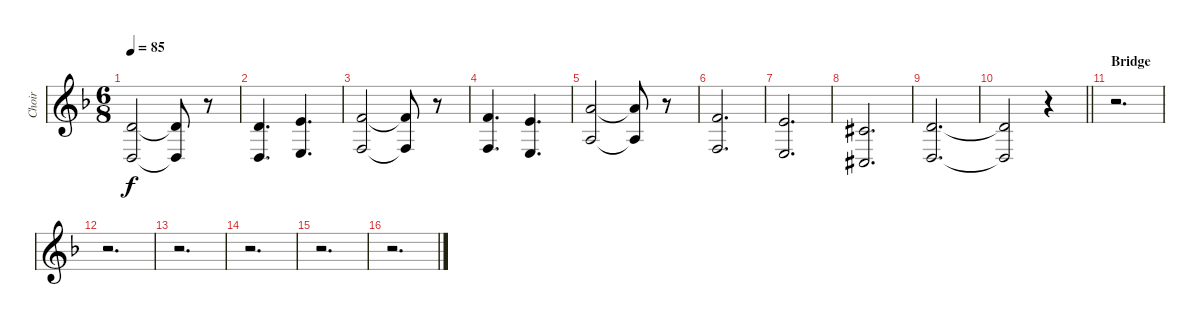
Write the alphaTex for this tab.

\track ("Choir" "Choir") {instrument choiraahs}
\staff {score}
\tuning (E4 B3 G3 D3 A2 E2) {hide}
\ts (6 8)
\tempo 85
\clef g2
\ks dminor
(3.2 5.5).2{dy f} (3.2{t} 5.5{t}).8 r.8 |
(3.2 5.5).4{d} (5.2 7.5).4{d} |
(6.2 8.5).2 (6.2{t} 8.5{t}).8 r.8 |
(6.2 8.5).4{d} (5.2 7.5).4{d} |
(5.1 7.4).2 (5.1{t} 7.4{t}).8 r.8 |
(6.2 8.5).2{d} |
(5.2 7.5).2{d} |
(2.2{acc #} 4.5{acc #}).2{d} |
(3.2 5.5).2{d} |
\barLineRight lightlight
(3.2{t} 5.5{t}).2 r.4 |
\section ("" "Bridge")
r.2{d} |
r.2{d} |
r.2{d} |
r.2{d} |
r.2{d} |
r.2{d}
